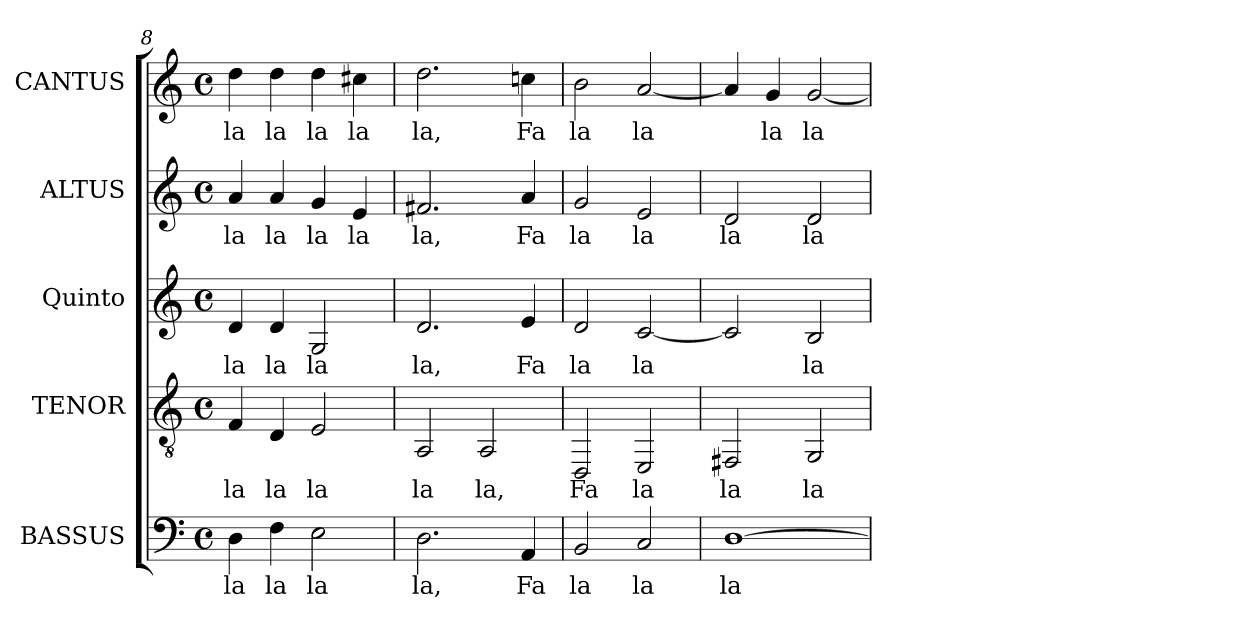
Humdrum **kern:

**kern	**text	**kern	**text	**kern	**text	**kern	**text	**kern	**text
*part5	*part5	*part4	*part4	*part3	*part3	*part2	*part2	*part1	*part1
*staff5	*staff5	*staff4	*staff4	*staff3	*staff3	*staff2	*staff2	*staff1	*staff1
*I"BASSUS	*	*I"TENOR	*	*I"Quinto	*	*I"ALTUS	*	*I"CANTUS	*
*I'B	*	*I'T	*	*I'Q.	*	*	*	*I'S	*
*clefF4	*	*clefGv2	*	*clefG2	*	*clefG2	*	*clefG2	*
*k[]	*	*k[]	*	*k[]	*	*k[]	*	*k[]	*
*C:	*	*C:	*	*C:	*	*C:	*	*C:	*
*M4/4	*	*M4/4	*	*M4/4	*	*M4/4	*	*M4/4	*
*met(c)	*	*met(c)	*	*met(c)	*	*met(c)	*	*met(c)	*
=8	=8	=8	=8	=8	=8	=8	=8	=8	=8
!	!LO:LY:b:color=#000000	!	!	!	!	!	!	!	!
!	!	!	!LO:LY:b:color=#000000	!	!	!	!	!	!
!	!	!	!	!	!LO:LY:b:color=#000000	!	!	!	!
!	!	!	!	!	!	!	!LO:LY:b:color=#000000	!	!
!	!	!	!	!	!	!	!	!	!LO:LY:b:color=#000000
4Di\	la	4Fi/	la	4di/	la	4ai/	la	4ddi\	la
!	!LO:LY:b:color=#000000	!	!	!	!	!	!	!	!
!	!	!	!LO:LY:b:color=#000000	!	!	!	!	!	!
!	!	!	!	!	!LO:LY:b:color=#000000	!	!	!	!
!	!	!	!	!	!	!	!LO:LY:b:color=#000000	!	!
!	!	!	!	!	!	!	!	!	!LO:LY:b:color=#000000
4Fi\	la	4Di/	la	4di/	la	4ai/	la	4ddi\	la
!	!LO:LY:b:color=#000000	!	!	!	!	!	!	!	!
!	!	!	!LO:LY:b:color=#000000	!	!	!	!	!	!
!	!	!	!	!	!LO:LY:b:color=#000000	!	!	!	!
!	!	!	!	!	!	!	!LO:LY:b:color=#000000	!	!
!	!	!	!	!	!	!	!	!	!LO:LY:b:color=#000000
2Ei\	la	2Ei/	la	2Gi/	la	4gi/	la	4ddi\	la
!	!	!	!	!	!	!	!LO:LY:b:color=#000000	!	!
!	!	!	!	!	!	!	!	!	!LO:LY:b:color=#000000
.	.	.	.	.	.	4ei/	la	4cc#Xi\	la
=9	=9	=9	=9	=9	=9	=9	=9	=9	=9
!	!LO:LY:b:color=#000000	!	!	!	!	!	!	!	!
!	!	!	!LO:LY:b:color=#000000	!	!	!	!	!	!
!	!	!	!	!	!LO:LY:b:color=#000000	!	!	!	!
!	!	!	!	!	!	!	!LO:LY:b:color=#000000	!	!
!	!	!	!	!	!	!	!	!	!LO:LY:b:color=#000000
2.Di\	la,	2AAi/	la	2.di/	la,	2.f#Xi/	la,	2.ddi\	la,
!	!	!	!LO:LY:b:color=#000000	!	!	!	!	!	!
.	.	2AAi/	la,	.	.	.	.	.	.
!	!LO:LY:b:color=#000000	!	!	!	!	!	!	!	!
!	!	!	!	!	!LO:LY:b:color=#000000	!	!	!	!
!	!	!	!	!	!	!	!LO:LY:b:color=#000000	!	!
!	!	!	!	!	!	!	!	!	!LO:LY:b:color=#000000
4AAi/	Fa	.	.	4ei/	Fa	4ai/	Fa	4ccni\	Fa
=10	=10	=10	=10	=10	=10	=10	=10	=10	=10
!	!LO:LY:b:color=#000000	!	!	!	!	!	!	!	!
!	!	!	!LO:LY:b:color=#000000	!	!	!	!	!	!
!	!	!	!	!	!LO:LY:b:color=#000000	!	!	!	!
!	!	!	!	!	!	!	!LO:LY:b:color=#000000	!	!
!	!	!	!	!	!	!	!	!	!LO:LY:b:color=#000000
2BBi/	la	2DDi/	Fa	2di/	la	2gi/	la	2bi\	la
!	!LO:LY:b:color=#000000	!	!	!	!	!	!	!	!
!	!	!	!LO:LY:b:color=#000000	!	!	!	!	!	!
!	!	!	!	!	!LO:LY:b:color=#000000	!	!	!	!
!	!	!	!	!	!	!	!LO:LY:b:color=#000000	!	!
!	!	!	!	!	!	!	!	!	!LO:LY:b:color=#000000
2Ci/	la	2EEi/	la	[<2ci/	la	2ei/	la	[<2ai/	la
=11	=11	=11	=11	=11	=11	=11	=11	=11	=11
!	!LO:LY:b:color=#000000	!	!	!	!	!	!	!	!
!	!	!	!LO:LY:b:color=#000000	!	!	!	!	!	!
!	!	!	!	!	!	!	!LO:LY:b:color=#000000	!	!
[>1Di	la	2FF#Xi/	la	2ci/]	.	2di/	la	4ai/]	.
!	!	!	!	!	!	!	!	!	!LO:LY:b:color=#000000
.	.	.	.	.	.	.	.	4gi/	la
!	!	!	!LO:LY:b:color=#000000	!	!	!	!	!	!
!	!	!	!	!	!LO:LY:b:color=#000000	!	!	!	!
!	!	!	!	!	!	!	!LO:LY:b:color=#000000	!	!
!	!	!	!	!	!	!	!	!	!LO:LY:b:color=#000000
.	.	2GGi/	la	2Bi/	la	2di/	la	[<2gi/	la
=	=	=	=	=	=	=	=	=	=
*-	*-	*-	*-	*-	*-	*-	*-	*-	*-
